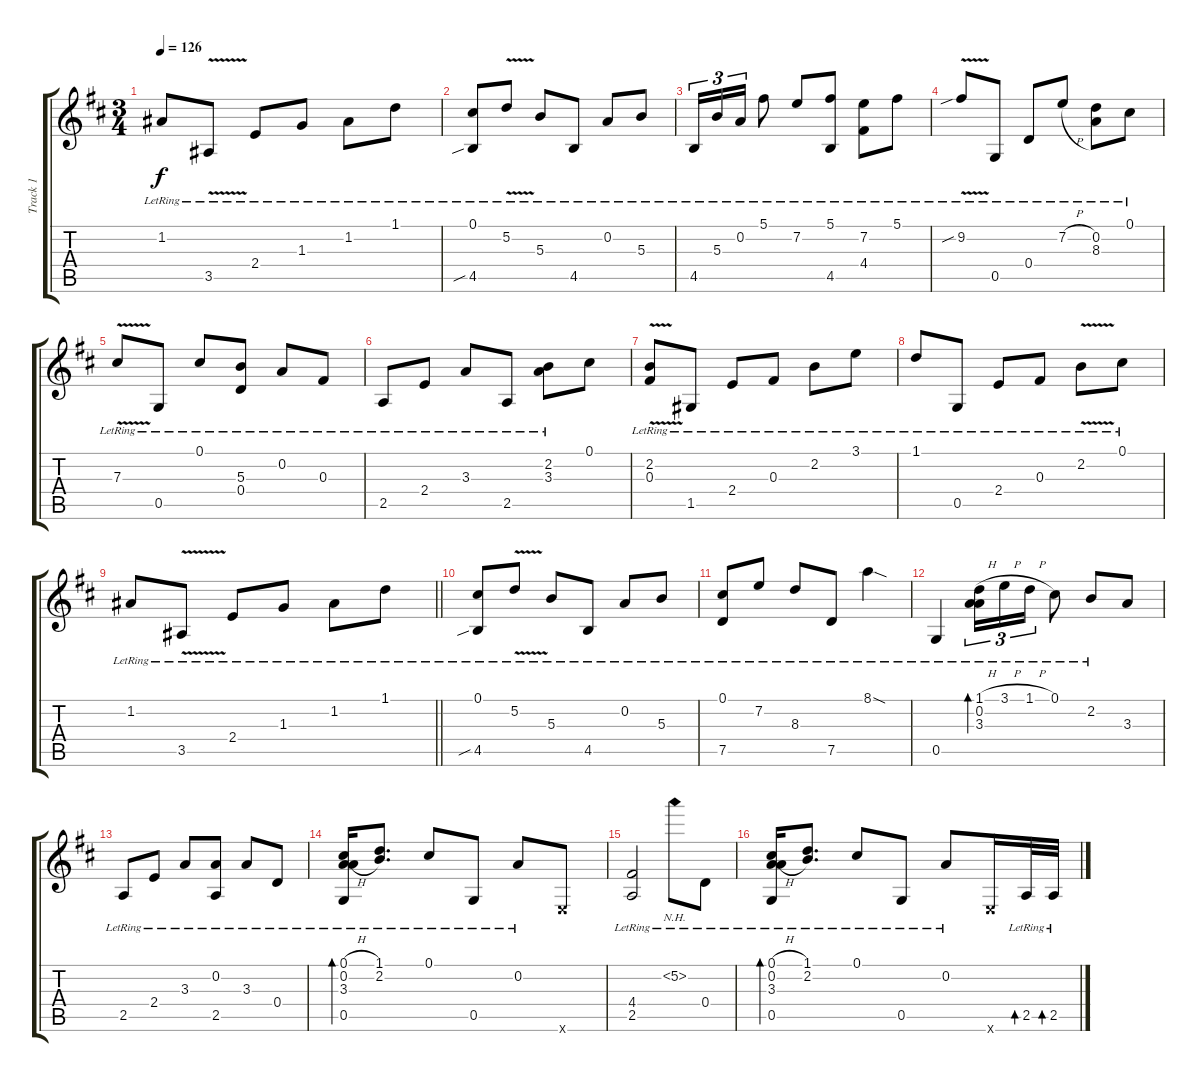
\track ("Track 1" "Track 1") {instrument acousticguitarsteel}
\staff {score tabs}
\tuning (Db4 A3 Gb3 D3 G2 E2) {hide}
\ts (3 4)
\tempo 126
\clef g2
\ks bminor
1.2{lr}.8{dy f} 3.5{v lr}.8 2.4{lr}.8 1.3{lr}.8 1.2{lr}.8 1.1{lr}.8 |
(0.1{lr} 4.5{sib lr}).8 5.2{v lr}.8 5.3{lr}.8 4.5{lr}.8 0.2{lr}.8 5.3{lr}.8 |
4.5{lr}.16{tu (3 2)} 5.3{lr}.16{tu (3 2)} 0.2{lr}.16{tu (3 2)} 5.1{lr}.8 7.2{lr}.8 (5.1{lr} 4.5{lr}).8 (7.2{lr} 4.4{lr}).8 5.1{lr}.8 |
9.2{v sib lr}.8 0.5{lr}.8 0.4{lr}.8 7.2{h lr}.8 (0.2 8.3{lr}).8 0.1{lr}.8 |
7.3{v lr}.8 0.5{lr}.8 0.1{lr}.8 (5.3{lr} 0.4{lr}).8 0.2{lr}.8 0.3{lr}.8 |
2.5{lr}.8 2.4{lr}.8 3.3{lr}.8 2.5{lr}.8 (2.2{lr} 3.3{lr}).8 0.1.8 |
(2.2{v lr} 0.3{lr}).8 1.5{lr}.8 2.4{lr}.8 0.3{lr}.8 2.2{lr}.8 3.1{lr}.8 |
1.1{lr}.8 0.5{lr}.8 2.4{lr}.8 0.3{lr}.8 2.2{v lr}.8 0.1{lr}.8 |
\barLineRight lightlight
1.2{lr}.8 3.5{v lr}.8 2.4{lr}.8 1.3{lr}.8 1.2{lr}.8 1.1{lr}.8 |
(0.1{lr} 4.5{sib lr}).8 5.2{v lr}.8 5.3{lr}.8 4.5{lr}.8 0.2{lr}.8 5.3{lr}.8 |
(0.1{lr} 7.5{lr}).8 7.2{lr}.8 8.3{lr}.8 7.5{lr}.8 8.1{sod lr}.4 |
0.5{lr}.4 (1.1{h lr} 0.2{lr} 3.3{lr}).16{tu (3 2) bd 120} 3.1{h lr}.16{tu (3 2)} 1.1{h lr}.16{tu (3 2)} 0.1{lr}.8 2.2{lr}.8 3.3.8 |
2.5{lr}.8 2.4{lr}.8 3.3{lr}.8 (0.2{lr} 2.5{lr}).8 3.3{lr}.8 0.4{lr}.8 |
(0.1{h lr} 0.2{h lr} 3.3 0.5{lr}).16{bd 120} (1.1{lr} 2.2{lr}).8{d} 0.1{lr}.8 0.5{lr}.8 0.2{lr}.8 0.6{x}.8 |
(4.4{lr} 2.5{lr}).2 5.2{nh lr}.8 0.4{lr}.8 |
(0.1{h lr} 0.2{h lr} 3.3 0.5{lr}).16{bd 120} (1.1{lr} 2.2{lr}).8{d} 0.1{lr}.8 0.5{lr}.8 0.2{lr}.8 0.6{x}.16 2.5{lr}.32{bd 120} 2.5{lr}.32{bd 120}
